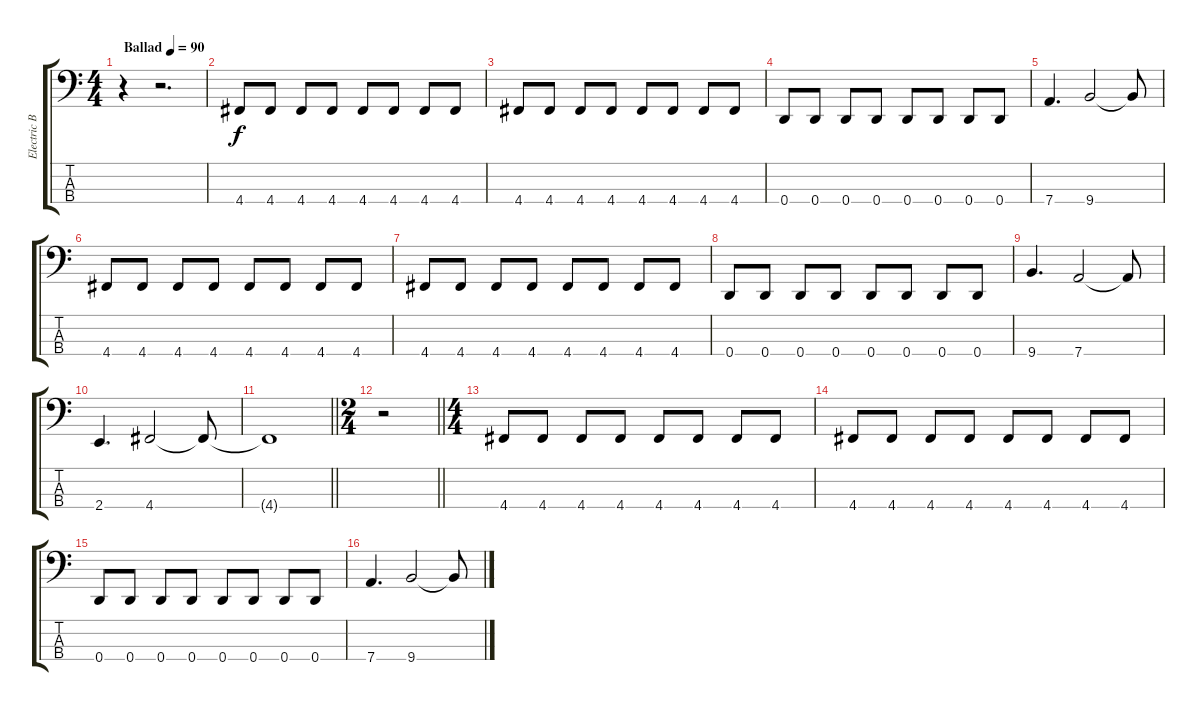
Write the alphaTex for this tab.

\track ("Electric Bass" "Electric B") {instrument electricbassfinger}
\staff {score tabs}
\tuning (G2 D2 A1 D1) {hide}
\ts (4 4)
\tempo (90 "Ballad")
\clef f4
\ks c
r.4{dy f instrument electricbassfinger} r.2{d} |
4.4.8 4.4.8 4.4.8 4.4.8 4.4.8 4.4.8 4.4.8 4.4.8 |
4.4.8 4.4.8 4.4.8 4.4.8 4.4.8 4.4.8 4.4.8 4.4.8 |
0.4.8 0.4.8 0.4.8 0.4.8 0.4.8 0.4.8 0.4.8 0.4.8 |
7.4.4{d} 9.4.2 9.4{t}.8 |
4.4.8 4.4.8 4.4.8 4.4.8 4.4.8 4.4.8 4.4.8 4.4.8 |
4.4.8 4.4.8 4.4.8 4.4.8 4.4.8 4.4.8 4.4.8 4.4.8 |
0.4.8 0.4.8 0.4.8 0.4.8 0.4.8 0.4.8 0.4.8 0.4.8 |
9.4.4{d} 7.4.2 7.4{t}.8 |
2.4.4{d} 4.4.2 4.4{t}.8 |
\barLineRight lightlight
4.4{t}.1 |
\ts (2 4)
\barLineRight lightlight
r.2 |
\ts (4 4)
4.4.8 4.4.8 4.4.8 4.4.8 4.4.8 4.4.8 4.4.8 4.4.8 |
4.4.8 4.4.8 4.4.8 4.4.8 4.4.8 4.4.8 4.4.8 4.4.8 |
0.4.8 0.4.8 0.4.8 0.4.8 0.4.8 0.4.8 0.4.8 0.4.8 |
7.4.4{d} 9.4.2 9.4{t}.8
